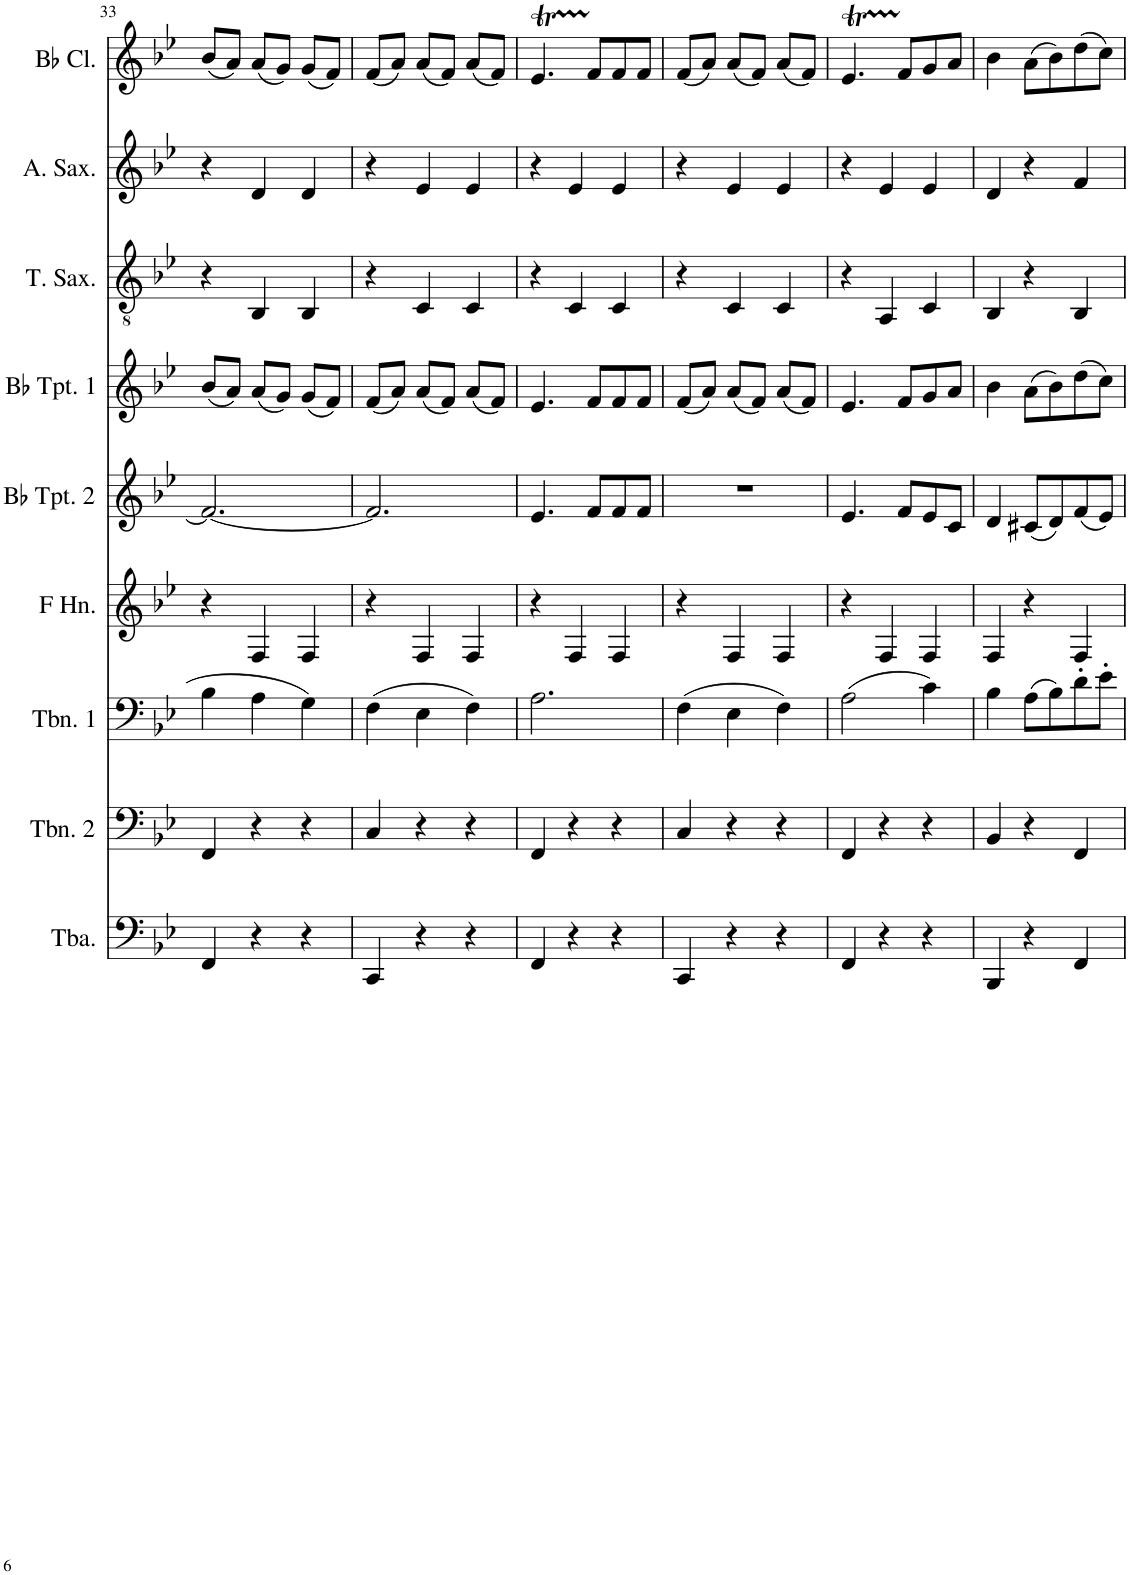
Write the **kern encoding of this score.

**kern	**kern	**kern	**kern	**kern	**kern	**kern	**kern	**kern
*part9	*part8	*part7	*part6	*part5	*part4	*part3	*part2	*part1
*staff9	*staff8	*staff7	*staff6	*staff5	*staff4	*staff3	*staff2	*staff1
*I"Tuba	*I"Trombone 2	*I"Trombone 1	*I"Horn in F	*I"Bb Tpt. 2	*I"Bb Tpt. 1	*I"Tenor Saxophone	*I"Alto Saxophone	*I"Bb Clarinet
*I'Tba.	*I'Tbn. 2	*I'Tbn. 1	*	*I'Bb Tpt. 2	*I'Bb Tpt. 1	*I'T. Sax.	*I'A. Sax.	*I'Bb Cl.
!!LO:PB:g=z
*clefF4	*clefF4	*clefF4	*clefG2	*clefG2	*clefG2	*clefGv2	*clefG2	*clefG2
*	*	*	*ITrd4c7	*ITrd1c2	*ITrd1c2	*ITrd8c14	*ITrd5c9	*ITrd1c2
*k[b-e-]	*k[b-e-]	*k[b-e-]	*k[b-e-]	*k[b-e-]	*k[b-e-]	*k[b-e-]	*k[b-e-]	*k[b-e-]
*M3/4	*M3/4	*M3/4	*M3/4	*M3/4	*M3/4	*M3/4	*M3/4	*M3/4
=33	=33	=33	=33	=33	=33	=33	=33	=33
4FF/	4FF/	4B-\	4r	2.f/_	(8b-/L	4r	4r	(8b-/L
.	.	.	.	.	8a/J)	.	.	8a/J)
4r	4r	4A\	4F/	.	(8a/L	4BB-/	4d/	(8a/L
.	.	.	.	.	8g/J)	.	.	8g/J)
4r	4r	4G\	4F/	.	(8g/L	4BB-/	4d/	(8g/L
.	.	.	.	.	8f/J)	.	.	8f/J)
=34	=34	=34	=34	=34	=34	=34	=34	=34
4CC/	4C/	(4F\	4r	2.f/]	(8f/L	4r	4r	(8f/L
.	.	.	.	.	8a/J)	.	.	8a/J)
4r	4r	4E-\	4F/	.	(8a/L	4C/	4e-/	(8a/L
.	.	.	.	.	8f/J)	.	.	8f/J)
4r	4r	4F\)	4F/	.	(8a/L	4C/	4e-/	(8a/L
.	.	.	.	.	8f/J)	.	.	8f/J)
=35	=35	=35	=35	=35	=35	=35	=35	=35
4FF/	4FF/	2.A\	4r	4.e-/	4.e-/	4r	4r	4.e-T/
4r	4r	.	4F/	.	.	4C/	4e-/	.
.	.	.	.	8f/L	8f/L	.	.	8f/L
4r	4r	.	4F/	8f/	8f/	4C/	4e-/	8f/
.	.	.	.	8f/J	8f/J	.	.	8fTTT/J
=36	=36	=36	=36	=36	=36	=36	=36	=36
4CC/	4C/	(4F\	4r	2.r	(8f/L	4r	4r	(8f/L
.	.	.	.	.	8a/J)	.	.	8a/J)
4r	4r	4E-\	4F/	.	(8a/L	4C/	4e-/	(8a/L
.	.	.	.	.	8f/J)	.	.	8f/J)
4r	4r	4F\)	4F/	.	(8a/L	4C/	4e-/	(8a/L
.	.	.	.	.	8f/J)	.	.	8f/J)
=37	=37	=37	=37	=37	=37	=37	=37	=37
4FF/	4FF/	(2A\	4r	4.e-/	4.e-/	4r	4r	4.e-T/
4r	4r	.	4F/	.	.	4AA/	4e-/	.
.	.	.	.	8f/L	8f/L	.	.	8f/L
4r	4r	4c\)	4F/	8e-/	8g/	4C/	4e-/	8g/
.	.	.	.	8c/J	8a/J	.	.	8aTTT/J
=38	=38	=38	=38	=38	=38	=38	=38	=38
4BBB-/	4BB-/	4B-\	4F/	4d/	4b-\	4BB-/	4d/	4b-\
4r	4r	(8A\L	4r	(8c#X/L	(8a\L	4r	4r	(8a\L
.	.	8B-\)	.	8d/)	8b-\)	.	.	8b-\)
4FF/	4FF/	8d'\	4F/	(8f/	(8dd\	4BB-/	4f/	(8dd\
.	.	8e-'\J	.	8e-/J)	8cc\J)	.	.	8cc\J)
=	=	=	=	=	=	=	=	=
*-	*-	*-	*-	*-	*-	*-	*-	*-
